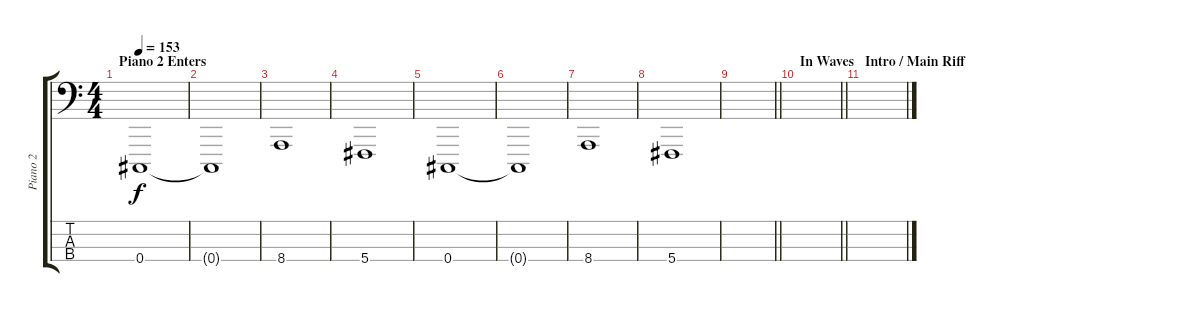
\track ("Piano 2" "Piano 2") {instrument electricgrandpiano}
\staff {score tabs}
\tuning (Gb2 Db2 Ab1 Db1) {hide}
\ts (4 4)
\section ("" "Piano 2 Enters")
\tempo 153
\clef f4
\ks c
0.4.1{dy f} |
0.4{t}.1 |
8.4.1 |
5.4.1 |
0.4.1 |
0.4{t}.1 |
8.4.1 |
5.4.1 |
\barLineRight lightlight
|
\section ("" "In Waves")
\barLineRight lightlight
|
\section ("" "Intro / Main Riff")
